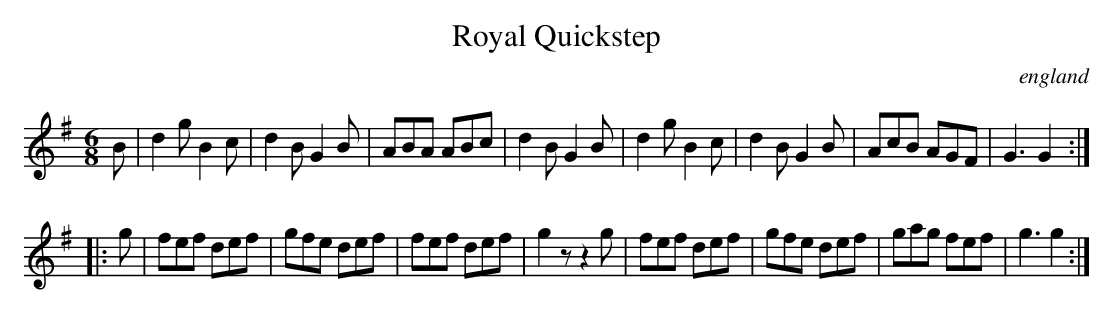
X:1
T:Royal Quickstep
O:england
M:6/8
K:G
B |\
d2g B2c | d2B G2B | ABA ABc | d2B G2B | \
d2g B2c | d2B G2B | AcB AGF | G3 G2 :|
|:g|\
fef def | gfe def | fef def | g2z z2g |\
fef def | gfe def | gag fef | g3 g2 :|
